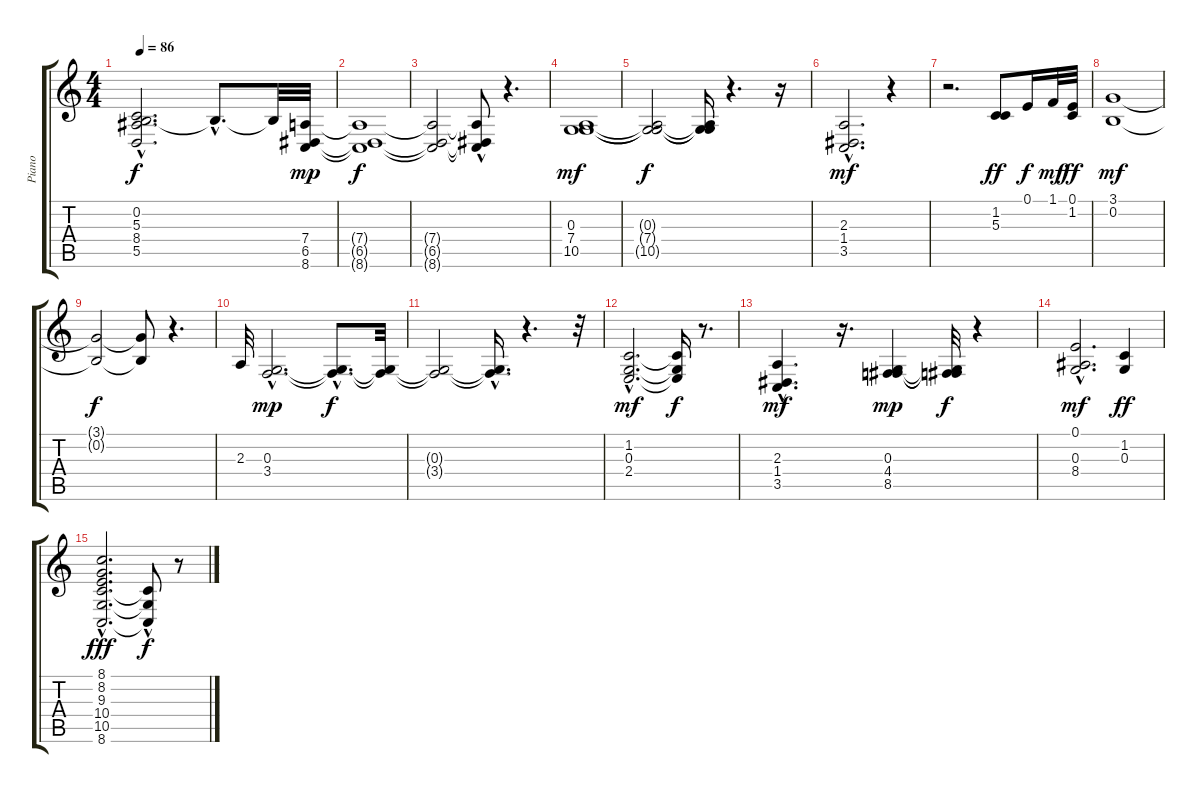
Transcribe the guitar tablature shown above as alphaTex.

\track ("Piano" "Piano") {instrument acousticgrandpiano}
\staff {score tabs}
\tuning (E4 B3 G3 D3 A2 E2) {hide}
\ts (4 4)
\tempo 86
\clef g2
\ks c
(0.2{hac t} 5.3{t} 8.4{t} 5.5{t}).2{d dy f} 0.2{hac t}.8{d} 0.2{t}.32 (7.4 6.5 8.6).32{dy mp} |
(7.4{t} 6.5{t} 8.6{t}).1{dy f} |
(7.4{t} 6.5{t} 8.6{t}).2 (7.4{hac t} 6.5{hac t} 8.6{t}).8 r.4{d} |
(0.3 7.4 10.5).1{dy mf} |
(0.3{t} 7.4{t} 10.5{t}).2{dy f} (0.3{t} 7.4{t} 10.5{t}).16 r.4{d} r.16 |
(2.3 1.4{hac} 3.5{hac}).2{d dy mf} r.4 |
r.2{d} (1.2 5.3).8{dy ff} 0.1.16{dy f} 1.1.32{dy mf} (0.1 1.2).32{dy ff} |
(3.1 0.2).1{dy mf} |
(3.1{t} 0.2{t}).2{dy f} (3.1{t} 0.2{t}).8 r.4{d} |
2.3.32 (0.3{hac} 3.4{hac}).2{d dy mp} (0.3{hac t} 3.4{hac t}).8{d dy f} (0.3{t} 3.4{t}).32 |
(0.3{t} 3.4{t}).2 (0.3{hac t} 3.4{hac t}).16{d} r.4{d} r.32 |
(1.2{hac} 0.3{hac} 2.4{hac}).2{d dy mf} (1.2{t} 0.3{t} 2.4{t}).16{dy f} r.8{d} |
(2.3{hac} 1.4{hac} 3.5{hac}).4{d dy mf} r.16{d} (0.3 4.4 8.5).4{dy mp} (0.3{t} 4.4{t} 8.5{t}).32{dy f} r.4 |
(0.1 0.3{hac} 8.4).2{d dy mf} (1.2 0.3).4{dy ff} |
(8.1 8.2 9.3 10.4{hac} 10.5{hac} 8.6{hac}).2{d dy fff} (10.4{t} 10.5{hac t} 8.6{hac t}).8{dy f} r.8
